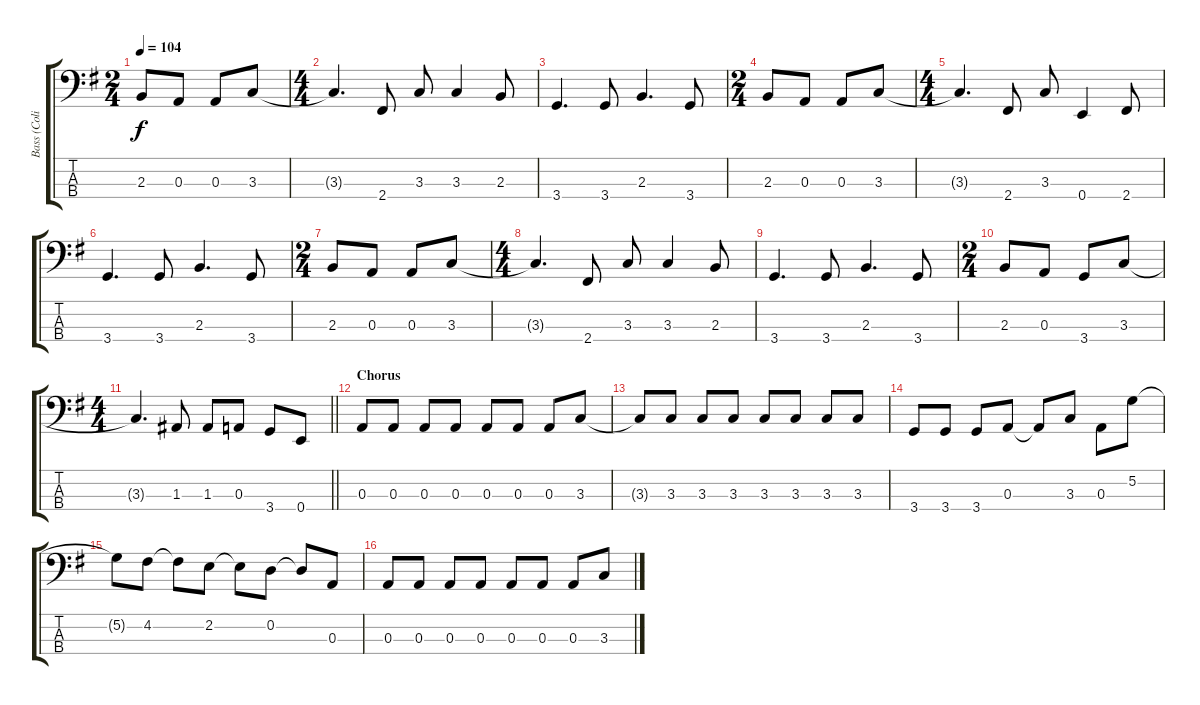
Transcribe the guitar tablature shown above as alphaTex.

\track ("Bass (Colin GreenWood)" "Bass (Coli") {instrument electricbassfinger}
\staff {score tabs}
\tuning (G2 D2 A1 E1) {hide}
\ts (2 4)
\tempo 104
\clef f4
\ks eminor
2.3.8{dy f} 0.3.8 0.3.8 3.3.8 |
\ts (4 4)
3.3{t}.4{d} 2.4.8 3.3.8 3.3.4 2.3.8 |
3.4.4{d} 3.4.8 2.3.4{d} 3.4.8 |
\ts (2 4)
2.3.8 0.3.8 0.3.8 3.3.8 |
\ts (4 4)
3.3{t}.4{d} 2.4.8 3.3.8 0.4.4 2.4.8 |
3.4.4{d} 3.4.8 2.3.4{d} 3.4.8 |
\ts (2 4)
2.3.8 0.3.8 0.3.8 3.3.8 |
\ts (4 4)
3.3{t}.4{d} 2.4.8 3.3.8 3.3.4 2.3.8 |
3.4.4{d} 3.4.8 2.3.4{d} 3.4.8 |
\ts (2 4)
2.3.8 0.3.8 3.4.8 3.3.8 |
\ts (4 4)
\barLineRight lightlight
3.3{t}.4{d} 1.3.8 1.3.8 0.3.8 3.4.8 0.4.8 |
\section ("" "Chorus")
0.3.8 0.3.8 0.3.8 0.3.8 0.3.8 0.3.8 0.3.8 3.3.8 |
3.3{t}.8 3.3.8 3.3.8 3.3.8 3.3.8 3.3.8 3.3.8 3.3.8 |
3.4.8 3.4.8 3.4.8 0.3.8 0.3{t}.8 3.3.8 0.3.8 5.2.8 |
5.2{t}.8 4.2.8 4.2{t}.8 2.2.8 2.2{t}.8 0.2.8 0.2{t}.8 0.3.8 |
0.3.8 0.3.8 0.3.8 0.3.8 0.3.8 0.3.8 0.3.8 3.3.8
